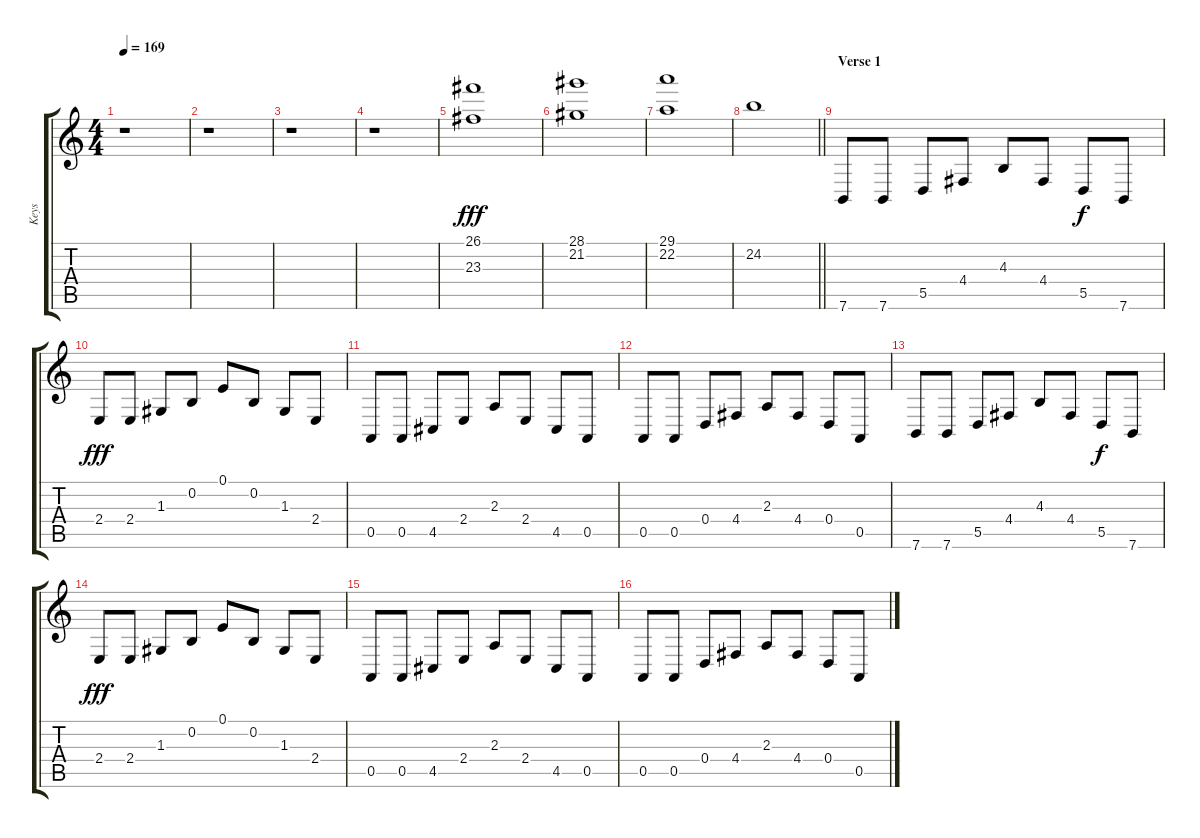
\track ("Keys" "Keys") {instrument harpsichord}
\staff {score tabs}
\tuning (E4 B3 G3 D3 A2 E2) {hide}
\ts (4 4)
\tempo 169
\clef g2
\ks c
r.1{dy fff} |
r.1 |
r.1 |
r.1 |
(26.1 23.3).1 |
(28.1 21.2).1 |
(29.1 22.2).1 |
\barLineRight lightlight
24.2.1 |
\section ("" "Verse 1")
7.6.8 7.6.8 5.5.8 4.4.8 4.3.8 4.4.8 5.5.8{dy f} 7.6.8 |
2.4.8{dy fff} 2.4.8 1.3.8 0.2.8 0.1.8 0.2.8 1.3.8 2.4.8 |
0.5.8 0.5.8 4.5.8 2.4.8 2.3.8 2.4.8 4.5.8 0.5.8 |
0.5.8 0.5.8 0.4.8 4.4.8 2.3.8 4.4.8 0.4.8 0.5.8 |
7.6.8 7.6.8 5.5.8 4.4.8 4.3.8 4.4.8 5.5.8{dy f} 7.6.8 |
2.4.8{dy fff} 2.4.8 1.3.8 0.2.8 0.1.8 0.2.8 1.3.8 2.4.8 |
0.5.8 0.5.8 4.5.8 2.4.8 2.3.8 2.4.8 4.5.8 0.5.8 |
0.5.8 0.5.8 0.4.8 4.4.8 2.3.8 4.4.8 0.4.8 0.5.8
